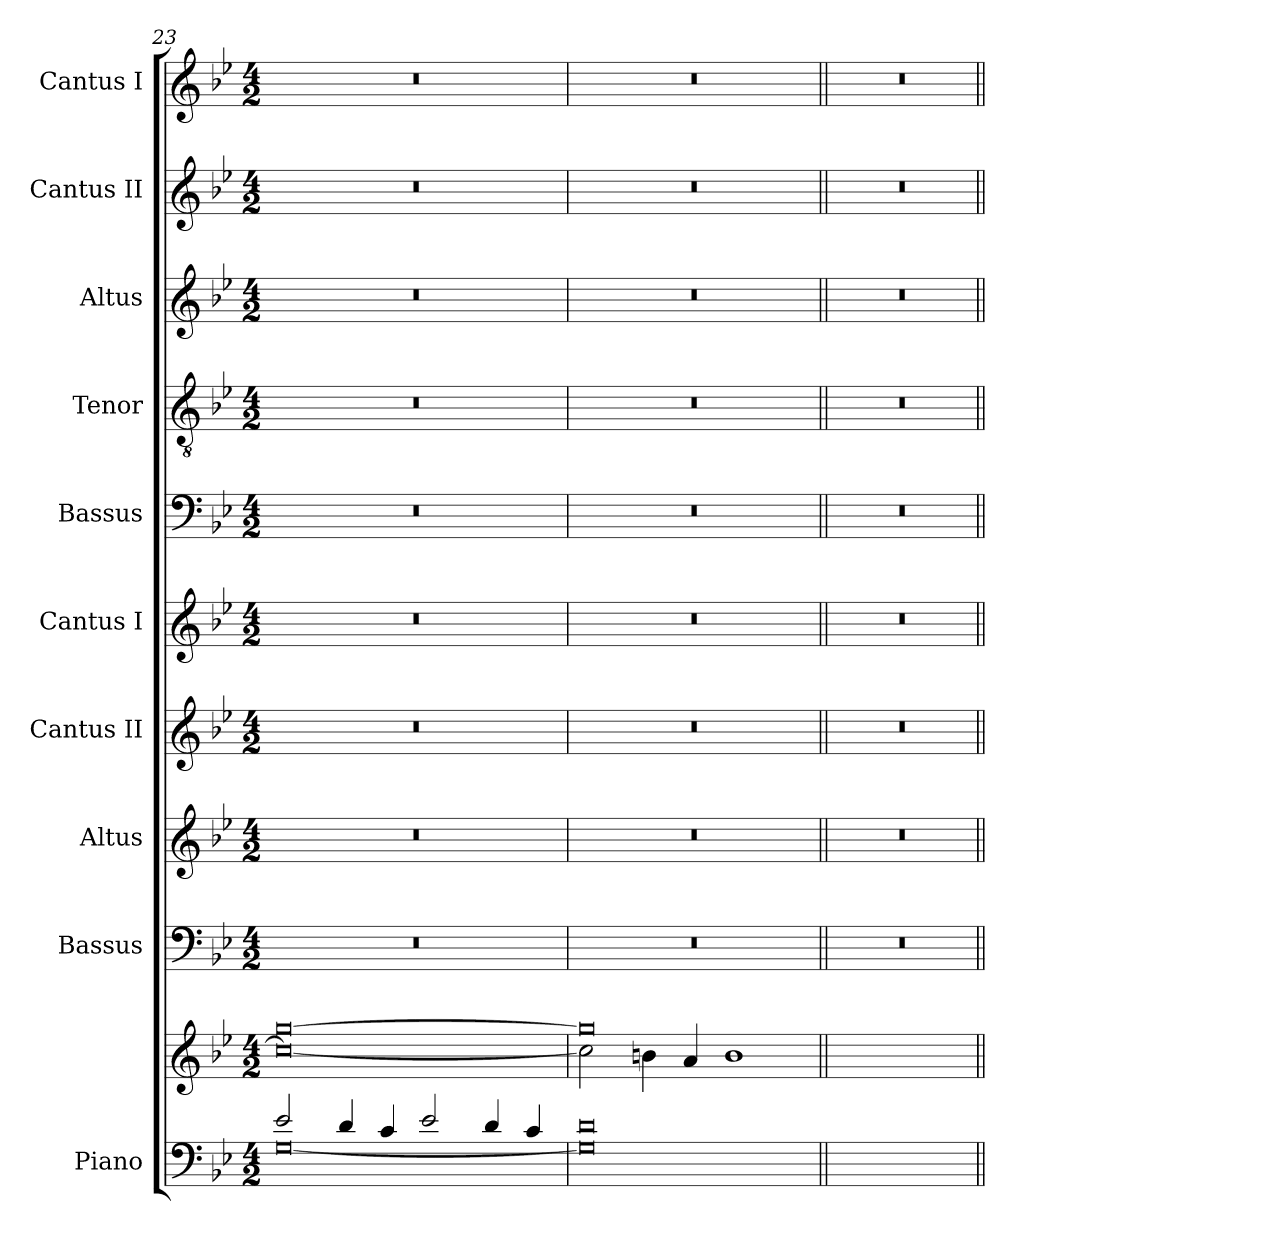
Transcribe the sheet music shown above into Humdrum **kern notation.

**kern	**kern	**kern	**kern	**kern	**kern	**kern	**kern	**kern	**kern	**kern
*part10	*part10	*part9	*part8	*part7	*part6	*part5	*part4	*part3	*part2	*part1
*staff11	*staff10	*staff9	*staff8	*staff7	*staff6	*staff5	*staff4	*staff3	*staff2	*staff1
*I"Piano	*	*I"Bassus	*I"Altus	*I"Cantus II	*I"Cantus I	*I"Bassus	*I"Tenor	*I"Altus	*I"Cantus II	*I"Cantus I
*I'Pno	*	*I'B.	*I'A.	*I'C.2	*I'C.1	*I'B.	*I'T.	*I'A.	*I'C.2	*I'C.1
*clefF4	*clefG2	*clefF4	*clefG2	*clefG2	*clefG2	*clefF4	*clefGv2	*clefG2	*clefG2	*clefG2
*	*	*	*	*	*	*	*ITrd7c12	*	*	*
*k[b-e-]	*k[b-e-]	*k[b-e-]	*k[b-e-]	*k[b-e-]	*k[b-e-]	*k[b-e-]	*k[b-e-]	*k[b-e-]	*k[b-e-]	*k[b-e-]
*B-:	*B-:	*B-:	*B-:	*B-:	*B-:	*B-:	*B-:	*B-:	*B-:	*B-:
*M4/2	*M4/2	*M4/2	*M4/2	*M4/2	*M4/2	*M4/2	*M4/2	*M4/2	*M4/2	*M4/2
=23	=23	=23	=23	=23	=23	=23	=23	=23	=23	=23
*^	*^	*	*	*	*	*	*	*	*	*
!	!	!	!	!LO:N:vis=1	!LO:N:vis=1	!LO:N:vis=1	!LO:N:vis=1	!LO:N:vis=1	!LO:N:vis=1	!LO:N:vis=1	!LO:N:vis=1	!LO:N:vis=1
2e-i/	[0Gi	[0ggi	0cci_	0r	0r	0r	0r	0r	0r	0r	0r	0r
4di/	.	.	.	.	.	.	.	.	.	.	.	.
4ci/	.	.	.	.	.	.	.	.	.	.	.	.
2e-i/	.	.	.	.	.	.	.	.	.	.	.	.
4di/	.	.	.	.	.	.	.	.	.	.	.	.
4ci/	.	.	.	.	.	.	.	.	.	.	.	.
=24	=24	=24	=24	=24	=24	=24	=24	=24	=24	=24	=24	=24
!	!	!	!	!LO:N:vis=1	!LO:N:vis=1	!LO:N:vis=1	!LO:N:vis=1	!LO:N:vis=1	!LO:N:vis=1	!LO:N:vis=1	!LO:N:vis=1	!LO:N:vis=1
0di	0Gi]	0ggi]	2cci\]	0r	0r	0r	0r	0r	0r	0r	0r	0r
.	.	.	4bni\	.	.	.	.	.	.	.	.	.
.	.	.	4ai/	.	.	.	.	.	.	.	.	.
.	.	.	1bi	.	.	.	.	.	.	.	.	.
*v	*v	*	*	*	*	*	*	*	*	*	*	*
=25||	=25||	=25||	=25||	=25||	=25||	=25||	=25||	=25||	=25||	=25||	=25||
!	!LO:TX:a:t=Plainchant	!	!	!	!	!	!	!	!	!	!
!	!LO:TX:a:t=but not verse 20	!	!	!	!	!	!	!	!	!	!
!	!LO:TX:a:t=Verses 4, 8, 12, 16,	!	!	!	!	!	!	!	!	!	!
!LO:N:vis=1	!LO:N:vis=1	!	!LO:N:vis=1	!LO:N:vis=1	!LO:N:vis=1	!LO:N:vis=1	!LO:N:vis=1	!LO:N:vis=1	!LO:N:vis=1	!LO:N:vis=1	!LO:N:vis=1
*	*v	*v	*	*	*	*	*	*	*	*	*
0ryy	0ryy	0r	0r	0r	0r	0r	0r	0r	0r	0r
=||	=||	=||	=||	=||	=||	=||	=||	=||	=||	=||
*-	*-	*-	*-	*-	*-	*-	*-	*-	*-	*-
